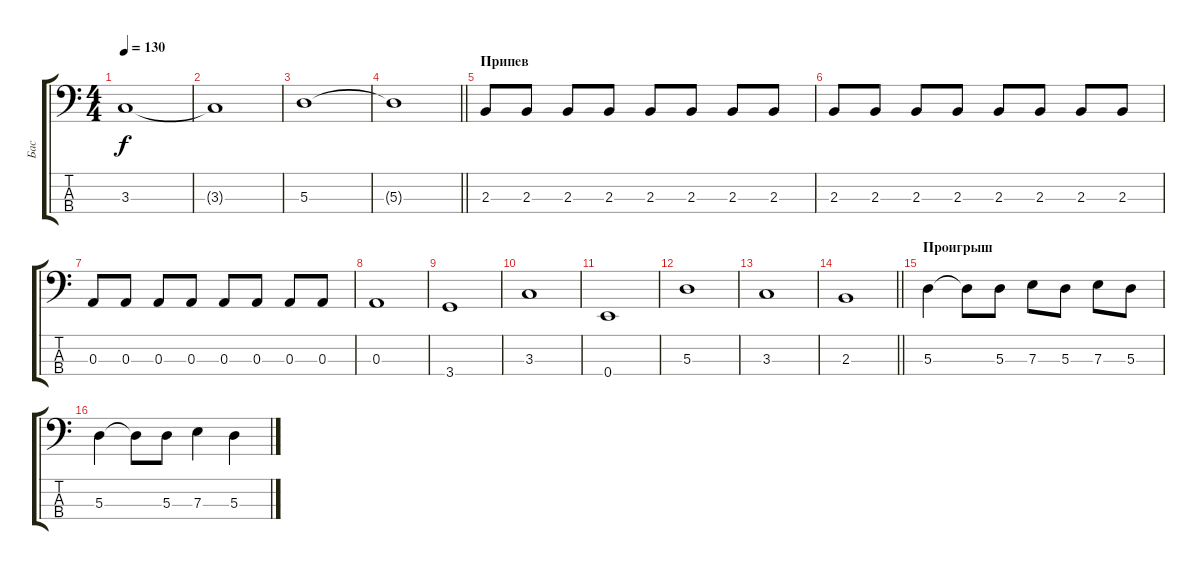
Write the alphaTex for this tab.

\track ("Бас" "Бас") {instrument electricbassfinger}
\staff {score tabs}
\tuning (G2 D2 A1 E1) {hide}
\ts (4 4)
\tempo 130
\clef f4
\ks c
3.3.1{dy f} |
3.3{t}.1 |
5.3.1 |
\barLineRight lightlight
5.3{t}.1 |
\section ("" "Припев")
2.3.8 2.3.8 2.3.8 2.3.8 2.3.8 2.3.8 2.3.8 2.3.8 |
2.3.8 2.3.8 2.3.8 2.3.8 2.3.8 2.3.8 2.3.8 2.3.8 |
0.3.8 0.3.8 0.3.8 0.3.8 0.3.8 0.3.8 0.3.8 0.3.8 |
0.3.1 |
3.4.1 |
3.3.1 |
0.4.1 |
5.3.1 |
3.3.1 |
\barLineRight lightlight
2.3.1 |
\section ("" "Проигрыш")
5.3.4 5.3{t}.8 5.3.8 7.3.8 5.3.8 7.3.8 5.3.8 |
5.3.4 5.3{t}.8 5.3.8 7.3.4 5.3.4
